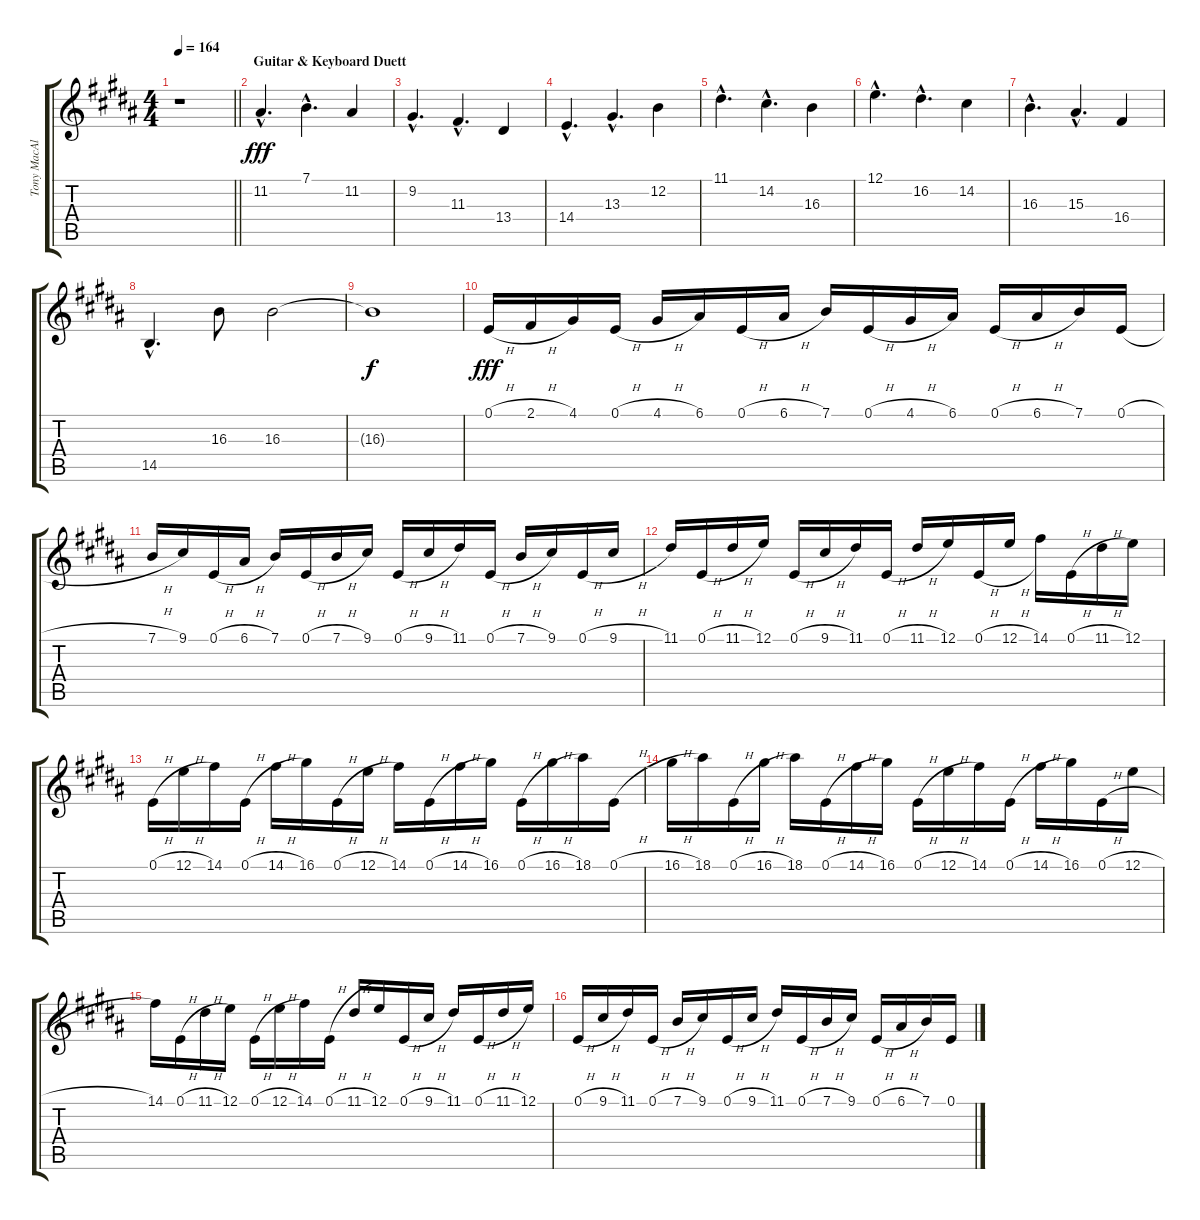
\track ("Tony MacAlpine" "Tony MacAl") {instrument stringensemble1}
\staff {score tabs}
\tuning (E4 B3 G3 D3 A2 E2) {hide}
\ts (4 4)
\tempo 164
\clef g2
\barLineRight lightlight
\ks b
r.1{dy f} |
\section ("" "Guitar & Keyboard Duett")
11.2{hac}.4{d dy fff instrument stringensemble1} 7.1{hac}.4{d} 11.2.4 |
9.2{hac}.4{d} 11.3{hac}.4{d} 13.4.4 |
14.4{hac}.4{d} 13.3{hac}.4{d} 12.2.4 |
11.1{hac}.4{d} 14.2{hac}.4{d} 16.3.4 |
12.1{hac}.4{d} 16.2{hac}.4{d} 14.2.4 |
16.3{hac}.4{d} 15.3{hac}.4{d} 16.4.4 |
14.5{hac}.4{d} 16.3.8 16.3.2 |
16.3{t}.1{dy f} |
0.1{h}.16{dy fff} 2.1{h}.16 4.1.16 0.1{h}.16 4.1{h}.16 6.1.16 0.1{h}.16 6.1{h}.16 7.1.16 0.1{h}.16 4.1{h}.16 6.1.16 0.1{h}.16 6.1{h}.16 7.1.16 0.1{h}.16 |
7.1{h}.16 9.1.16 0.1{h}.16 6.1{h}.16 7.1.16 0.1{h}.16 7.1{h}.16 9.1.16 0.1{h}.16 9.1{h}.16 11.1.16 0.1{h}.16 7.1{h}.16 9.1.16 0.1{h}.16 9.1{h}.16 |
11.1.16 0.1{h}.16 11.1{h}.16 12.1.16 0.1{h}.16 9.1{h}.16 11.1.16 0.1{h}.16 11.1{h}.16 12.1.16 0.1{h}.16 12.1{h}.16 14.1.16 0.1{h}.16 11.1{h}.16 12.1.16 |
0.1{h}.16 12.1{h}.16 14.1.16 0.1{h}.16 14.1{h}.16 16.1.16 0.1{h}.16 12.1{h}.16 14.1.16 0.1{h}.16 14.1{h}.16 16.1.16 0.1{h}.16 16.1{h}.16 18.1.16 0.1{h}.16 |
16.1{h}.16 18.1.16 0.1{h}.16 16.1{h}.16 18.1.16 0.1{h}.16 14.1{h}.16 16.1.16 0.1{h}.16 12.1{h}.16 14.1.16 0.1{h}.16 14.1{h}.16 16.1.16 0.1{h}.16 12.1{h}.16 |
14.1.16 0.1{h}.16 11.1{h}.16 12.1.16 0.1{h}.16 12.1{h}.16 14.1.16 0.1{h}.16 11.1{h}.16 12.1.16 0.1{h}.16 9.1{h}.16 11.1.16 0.1{h}.16 11.1{h}.16 12.1.16 |
0.1{h}.16 9.1{h}.16 11.1.16 0.1{h}.16 7.1{h}.16 9.1.16 0.1{h}.16 9.1{h}.16 11.1.16 0.1{h}.16 7.1{h}.16 9.1.16 0.1{h}.16 6.1{h}.16 7.1.16 0.1{h}.16
